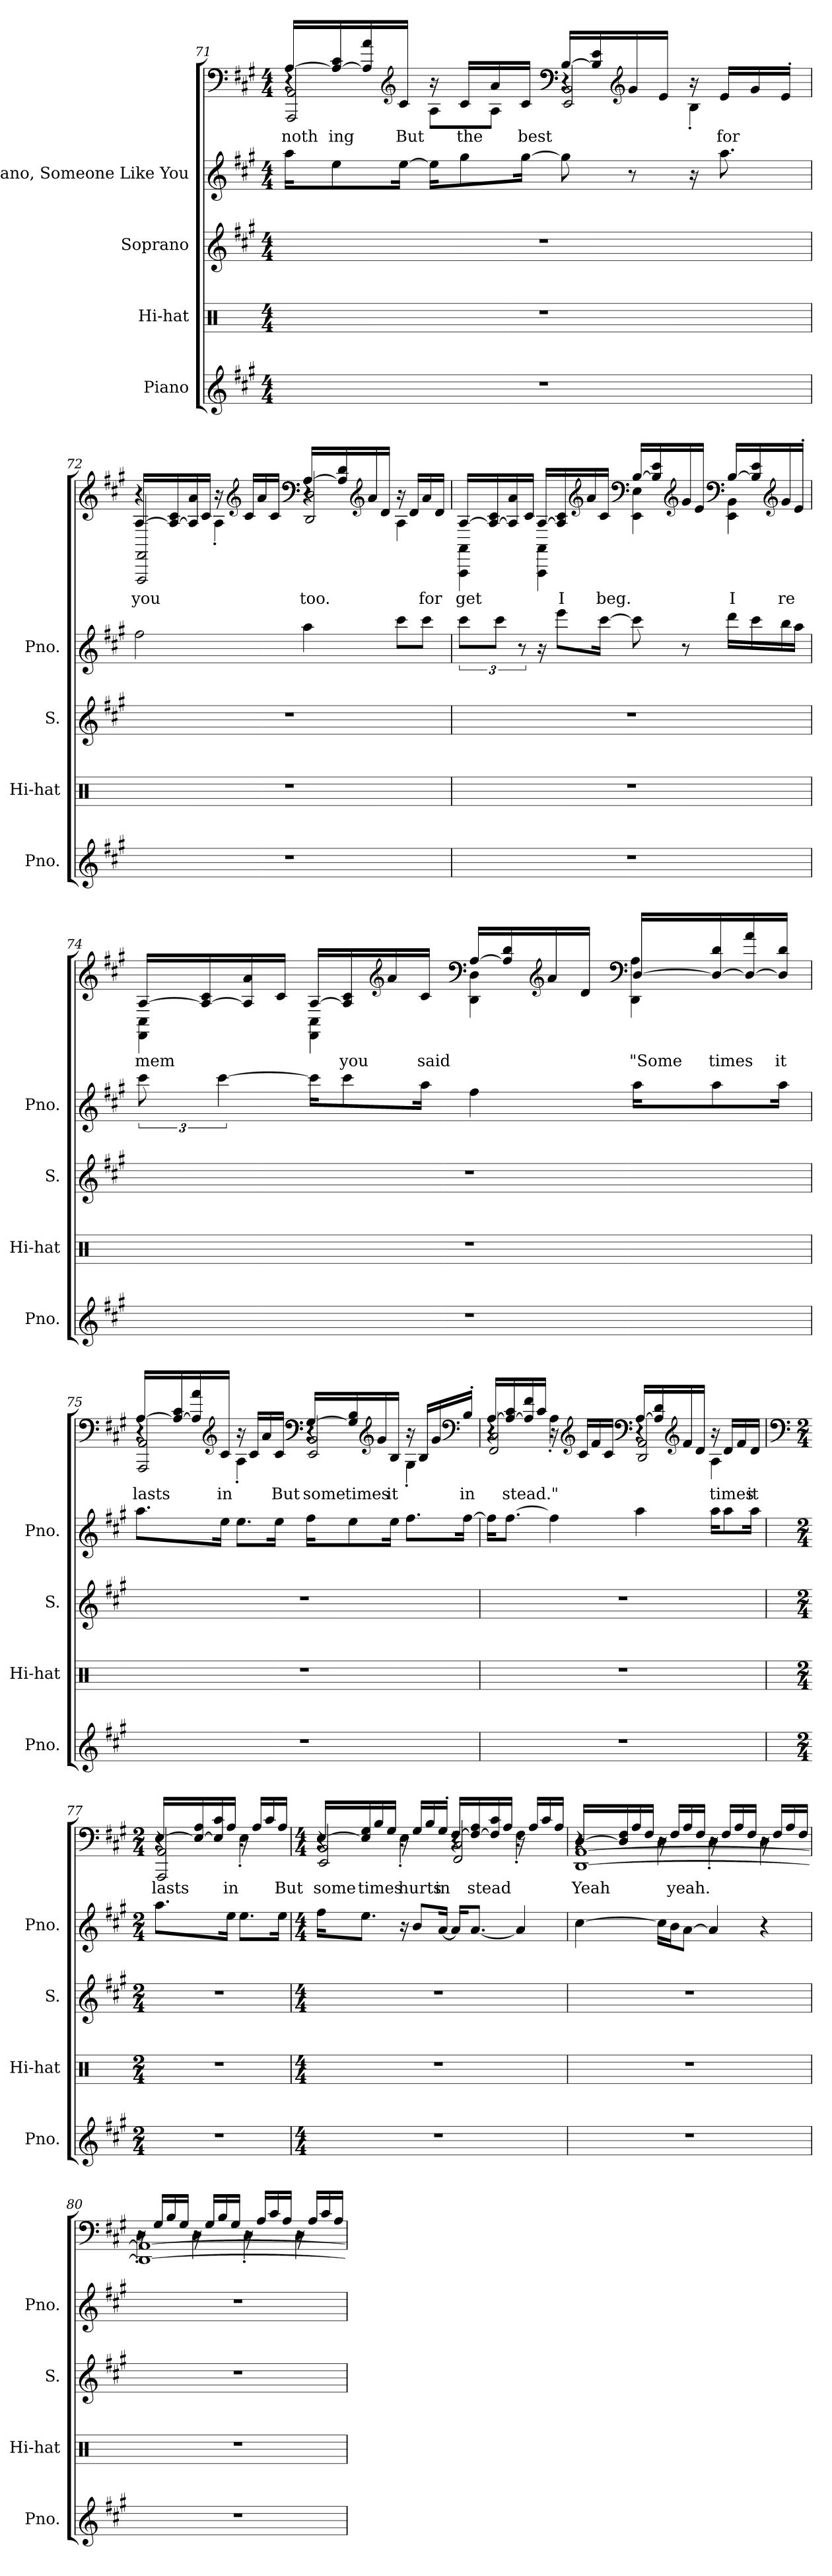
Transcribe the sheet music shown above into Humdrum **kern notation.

**kern	**kern	**kern	**kern	**kern	**text
*part4	*part3	*part2	*part1	*part1	*part1
*staff5	*staff4	*staff3	*staff2	*staff1	*staff1
*I"Piano	*I"Hi-hat	*I"Soprano	*I"Piano, Someone Like You	*	*
*I'Pno.	*I'Hi-hat	*I'S.	*I'Pno.	*	*
!!LO:PB:g=z
*clefG2	*clefX	*clefG2	*clefG2	*clefF4	*
*k[f#c#g#]	*k[]	*k[f#c#g#]	*k[f#c#g#]	*k[f#c#g#]	*
*M4/4	*M4/4	*M4/4	*M4/4	*M4/4	*
=71	=71	=71	=71	=71	=71
!	!	!	!	!	!LO:LY:b
*	*	*	*	*^	*
*	*	*	*	*	*^	*
1r	1r	1r	16aa\KL	[16A/LL	4r	2AAA/ 2AA/	noth
!	!	!	!	!	!	!	!LO:LY:b
.	.	.	8ee\	16A/_ 16c#/	.	.	ing
.	.	.	.	16A/] 16a/	.	.	.
*	*	*	*	*clefG2	*	*	*
!	!	!	!	!	!	!	!LO:LY:b
.	.	.	[16ee\Jk	16c#/JJ	.	.	But
.	.	.	16ee\KL]	16r	8A\L	.	.
!	!	!	!	!	!	!	!LO:LY:b
.	.	.	8gg#\	16c#/LL	.	.	the
.	.	.	.	16a/	8A\J	.	.
!	!	!	!	!	!	!	!LO:LY:b
.	.	.	[16gg#\Jk	16c#/JJ	.	.	best
*	*	*	*	*clefF4	*	*	*
.	.	.	8gg#\]	[16B/LL	4r	2EE/ 2BB/	.
.	.	.	.	16B/] 16e/	.	.	.
*	*	*	*	*clefG2	*	*	*
.	.	.	8r	16g#/	.	.	.
.	.	.	.	16e/JJ	.	.	.
.	.	.	16r	16r	4B'\	.	.
!	!	!	!	!	!	!	!LO:LY:b
.	.	.	8.aa\	16e/LL	.	.	for
.	.	.	.	16g#/	.	.	.
.	.	.	.	16e'/JJ	.	.	.
!!LO:LB:g=z	!!	!!
=72	=72	=72	=72	=72	=72	=72	=72
!	!	!	!	!	!	!	!LO:LY:b
1r	1r	1r	2ff#\	[16A/LL	4r	2FFF#/ 2FF#/	you
.	.	.	.	16A/_ 16c#/	.	.	.
.	.	.	.	16A/] 16a/	.	.	.
.	.	.	.	16c#/JJ	.	.	.
.	.	.	.	16r	4A'\	.	.
*	*	*	*	*clefG2	*	*	*
.	.	.	.	16c#/LL	.	.	.
.	.	.	.	16a/	.	.	.
.	.	.	.	16c#/JJ	.	.	.
*	*	*	*	*clefF4	*	*	*
!	!	!	!	!	!	!	!LO:LY:b
.	.	.	4aa\	[16A/LL	4r	2DD/ 2D/	too.
.	.	.	.	16A/] 16d/	.	.	.
*	*	*	*	*clefG2	*	*	*
.	.	.	.	16a/	.	.	.
.	.	.	.	16d/JJ	.	.	.
.	.	.	8ccc#\L	16r	4A\	.	.
.	.	.	.	16d/LL	.	.	.
!	!	!	!	!	!	!	!LO:LY:b
.	.	.	8ccc#\J	16a/	.	.	for
.	.	.	.	16d/JJ	.	.	.
*	*	*	*	*v	*v	*v	*
!!LO:PB:g=z
=73	=73	=73	=73	=73	=73
!	!	!	!	!	!LO:LY:b
*	*	*	*	*^	*
1r	1r	1r	12ccc#\L	[16A/LL	4AAA\ 4AA\	get
.	.	.	.	16A/_ 16c#/	.	.
.	.	.	12ccc#\J	.	.	.
.	.	.	.	16A/] 16a/	.	.
.	.	.	12r	.	.	.
.	.	.	.	16c#/JJ	.	.
.	.	.	16r	[16A/LL	4AAA\ 4AA\	.
!	!	!	!	!	!	!LO:LY:b
.	.	.	8eee\L	16A/] 16c#/	.	I
*	*	*	*	*clefG2	*	*
.	.	.	.	16a/	.	.
!	!	!	!	!	!	!LO:LY:b
.	.	.	[16ccc#\Jk	16c#/JJ	.	beg.
*	*	*	*	*clefF4	*	*
.	.	.	8ccc#\]	[16B/LL	4EE\ 4E\	.
.	.	.	.	16B/] 16e/	.	.
*	*	*	*	*clefG2	*	*
.	.	.	8r	16g#/	.	.
.	.	.	.	16e/JJ	.	.
*	*	*	*	*clefF4	*	*
!	!	!	!	!	!	!LO:LY:b
.	.	.	16ddd\LL	[16B/LL	4EE\ 4BB\	I
.	.	.	16ccc#\	16B/] 16e/	.	.
*	*	*	*	*clefG2	*	*
!	!	!	!	!	!	!LO:LY:b
.	.	.	16bb\	16g#/	.	re
.	.	.	16aa\JJ	16e'/JJ	.	.
!!LO:LB:g=z	!!
=74	=74	=74	=74	=74	=74	=74
!	!	!	!	!	!	!LO:LY:b
1r	1r	1r	12ccc#\	[16A/LL	4FF#\ 4C#\	mem
.	.	.	.	16A/_ 16c#/	.	.
.	.	.	[6ccc#\	.	.	.
.	.	.	.	16A/] 16a/	.	.
.	.	.	.	16c#/JJ	.	.
.	.	.	16ccc#\KL]	[16A/LL	4FF#\ 4C#\	.
!	!	!	!	!	!	!LO:LY:b
.	.	.	8ccc#\	16A/] 16c#/	.	you
*	*	*	*	*clefG2	*	*
.	.	.	.	16a/	.	.
!	!	!	!	!	!	!LO:LY:b
.	.	.	16aa\Jk	16c#/JJ	.	said
*	*	*	*	*clefF4	*	*
.	.	.	4ff#\	[16A/LL	4DD\ 4D\	.
.	.	.	.	16A/] 16d/	.	.
*	*	*	*	*clefG2	*	*
.	.	.	.	16a/	.	.
.	.	.	.	16d/JJ	.	.
*	*	*	*	*clefF4	*	*
!	!	!	!	!	!	!LO:LY:b
.	.	.	16aa\KL	[16D/LL	4DD\ 4A\	"Some
!	!	!	!	!	!	!LO:LY:b
.	.	.	8aa\	16D/_ 16d/	.	times
.	.	.	.	16D/_ 16a/	.	.
!	!	!	!	!	!	!LO:LY:b
.	.	.	16aa\Jk	16D/] 16d/JJ	.	it
*	*	*	*	*v	*v	*
!!LO:PB:g=z
=75	=75	=75	=75	=75	=75
!	!	!	!	!	!LO:LY:b
*	*	*	*	*^	*
*	*	*	*	*	*^	*
1r	1r	1r	8.aa\L	[16A/LL	4r	2AAA/ 2AA/	lasts
.	.	.	.	16A/_ 16c#/	.	.	.
.	.	.	.	16A/] 16a/	.	.	.
*	*	*	*	*clefG2	*	*	*
!	!	!	!	!	!	!	!LO:LY:b
.	.	.	16ee\Jk	16c#/JJ	.	.	in
.	.	.	8.ee\L	16r	4A'\	.	.
.	.	.	.	16c#/LL	.	.	.
.	.	.	.	16a/	.	.	.
!	!	!	!	!	!	!	!LO:LY:b
.	.	.	16ee\Jk	16c#/JJ	.	.	But
*	*	*	*	*clefF4	*	*	*
!	!	!	!	!	!	!	!LO:LY:b
.	.	.	16ff#\KL	[16G#/LL	4r	2EE/ 2BB/	some
!	!	!	!	!	!	!	!LO:LY:b
.	.	.	8ee\	16G#/] 16B/	.	.	times
*	*	*	*	*clefG2	*	*	*
.	.	.	.	16g#/	.	.	.
!	!	!	!	!	!	!	!LO:LY:b
.	.	.	16ee\Jk	16B/JJ	.	.	it
.	.	.	8.ff#\L	16r	4G#'\	.	.
.	.	.	.	16B/LL	.	.	.
.	.	.	.	16g#/	.	.	.
*	*	*	*	*clefF4	*	*	*
!	!	!	!	!	!	!	!LO:LY:b
.	.	.	[16ff#\Jk	16B'/JJ	.	.	in
!!LO:LB:g=z	!!	!!
=76	=76	=76	=76	=76	=76	=76	=76
1r	1r	1r	16ff#\KL]	[16A/LL	4r	2FF#/ 2C#/	.
!	!	!	!	!	!	!	!LO:LY:b
.	.	.	[8.ff#\J	16A/_ 16c#/	.	.	stead."
.	.	.	.	16A/] 16f#/	.	.	.
.	.	.	.	16c#/JJ	.	.	.
.	.	.	4ff#\]	16r	4A'\	.	.
*	*	*	*	*clefG2	*	*	*
.	.	.	.	16c#/LL	.	.	.
.	.	.	.	16f#/	.	.	.
.	.	.	.	16c#/JJ	.	.	.
*	*	*	*	*clefF4	*	*	*
.	.	.	4aa\	[16A/LL	4r	2DD/ 2AA/	.
.	.	.	.	16A/] 16d/	.	.	.
*	*	*	*	*clefG2	*	*	*
.	.	.	.	16f#/	.	.	.
.	.	.	.	16d/JJ	.	.	.
.	.	.	16aa\KL	16r	4A\	.	.
!	!	!	!	!	!	!	!LO:LY:b
.	.	.	8aa\	16d/LL	.	.	times
.	.	.	.	16f#/	.	.	.
!	!	!	!	!	!	!	!LO:LY:b
.	.	.	16aa\Jk	16d/JJ	.	.	it
=77	=77	=77	=77	=77	=77	=77	=77
*	*	*	*	*clefF4	*	*	*
*M2/4	*M2/4	*M2/4	*M2/4	*M2/4	*	*	*
!	!	!	!	!	!	!	!LO:LY:b
2r	2r	2r	8.aa\L	[16E/LL	4r	2AAA/ 2AA/	lasts
.	.	.	.	16E/_ 16A/	.	.	.
.	.	.	.	16E/] 16c#/	.	.	.
!	!	!	!	!	!	!	!LO:LY:b
.	.	.	16ee\Jk	16A/JJ	.	.	in
.	.	.	8.ee\L	16r	4E'\	.	.
.	.	.	.	16A/LL	.	.	.
.	.	.	.	16c#/	.	.	.
!	!	!	!	!	!	!	!LO:LY:b
.	.	.	16ee\Jk	16A/JJ	.	.	But
!!LO:PB:g=z	!!	!!
=78	=78	=78	=78	=78	=78	=78	=78
*M4/4	*M4/4	*M4/4	*M4/4	*M4/4	*	*	*
!	!	!	!	!	!	!	!LO:LY:b
1r	1r	1r	16ff#\KL	[16E/LL	4r	2EE/ 2BB/	some
!	!	!	!	!	!	!	!LO:LY:b
.	.	.	8.ee\J	16E/] 16G#/	.	.	times
.	.	.	.	16B/	.	.	.
.	.	.	.	16G#/JJ	.	.	.
.	.	.	16r	16r	4E'\	.	.
!	!	!	!	!	!	!	!LO:LY:b
.	.	.	8b/L	16G#/LL	.	.	hurts
.	.	.	.	16B/	.	.	.
!	!	!	!	!	!	!	!LO:LY:b
.	.	.	[16a/Jk	16G#'/JJ	.	.	in
.	.	.	16a/KL]	[16F#/LL	4r	2FF#/ 2C#/	.
!	!	!	!	!	!	!	!LO:LY:b
.	.	.	[8.a/J	16F#/_ 16A/	.	.	stead
.	.	.	.	16F#/] 16c#/	.	.	.
.	.	.	.	16A/JJ	.	.	.
.	.	.	4a/]	16r	4F#'\	.	.
.	.	.	.	16A/LL	.	.	.
.	.	.	.	16c#/	.	.	.
.	.	.	.	16A/JJ	.	.	.
=79	=79	=79	=79	=79	=79	=79	=79
!	!	!	!	!	!	!	!LO:LY:b
1r	1r	1r	[4cc#\	[16D/LL	4r	[1DD [1AA	Yeah
.	.	.	.	16D/] 16F#/	.	.	.
.	.	.	.	16A/	.	.	.
.	.	.	.	16F#/JJ	.	.	.
.	.	.	16cc#\LL]	16r	4D\	.	.
!	!	!	!	!	!	!	!LO:LY:b
.	.	.	16b\J	16F#/LL	.	.	yeah.
.	.	.	[8a\J	16A/	.	.	.
.	.	.	.	16F#/JJ	.	.	.
.	.	.	4a/]	16r	4D'\	.	.
.	.	.	.	16F#/LL	.	.	.
.	.	.	.	16A/	.	.	.
.	.	.	.	16F#/JJ	.	.	.
.	.	.	4r	16r	4D\	.	.
.	.	.	.	16F#/LL	.	.	.
.	.	.	.	16A/	.	.	.
.	.	.	.	16F#/JJ	.	.	.
!!LO:LB:g=z	!!	!!
=80	=80	=80	=80	=80	=80	=80	=80
1r	1r	1r	1r	16r	4D'\	1DD_ 1AA_	.
.	.	.	.	16G#/LL	.	.	.
.	.	.	.	16B/	.	.	.
.	.	.	.	16G#/JJ	.	.	.
.	.	.	.	16r	4D\	.	.
.	.	.	.	16G#/LL	.	.	.
.	.	.	.	16B/	.	.	.
.	.	.	.	16G#/JJ	.	.	.
.	.	.	.	16r	4D'\	.	.
.	.	.	.	16A/LL	.	.	.
.	.	.	.	16c#/	.	.	.
.	.	.	.	16A/JJ	.	.	.
.	.	.	.	16r	4D\	.	.
.	.	.	.	16A/LL	.	.	.
.	.	.	.	16c#/	.	.	.
.	.	.	.	16A/JJ	.	.	.
*	*	*	*	*v	*v	*v	*
=	=	=	=	=	=
*-	*-	*-	*-	*-	*-
